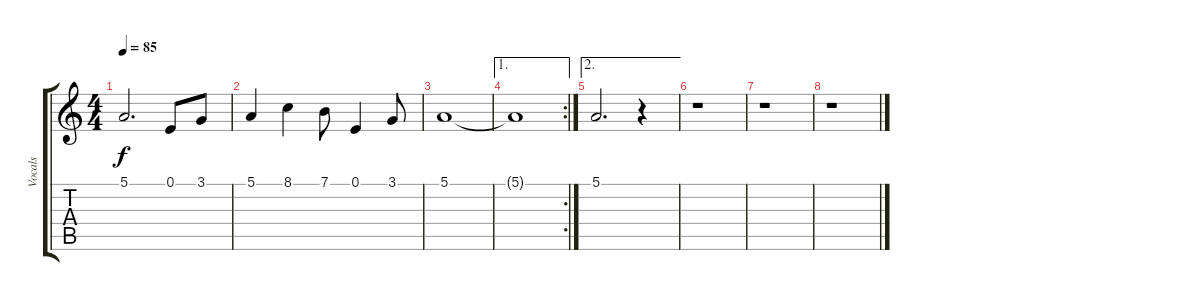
\track ("Vocals" "Vocals") {instrument acousticgrandpiano}
\staff {score tabs}
\tuning (E4 B3 G3 D3 A2 E2) {hide}
\ts (4 4)
\tempo 85
\clef g2
\ks c
5.1.2{d dy f} 0.1.8 3.1.8 |
5.1.4 8.1.4 7.1.8 0.1.4 3.1.8 |
5.1.1 |
\ae 1
\rc 2
5.1{t}.1 |
\ae 2
5.1.2{d} r.4 |
r.1 |
r.1 |
r.1
